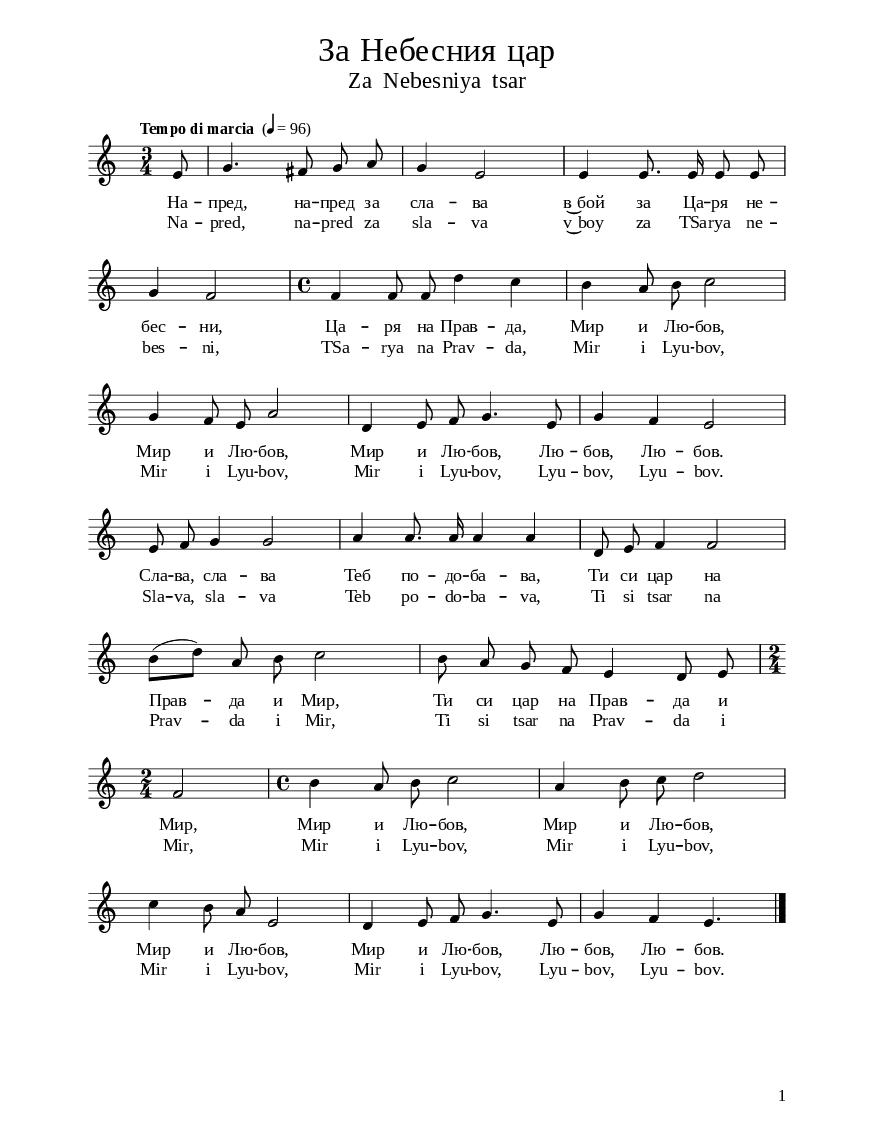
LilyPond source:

\version "2.22.0"

\paper {
  #(set-paper-size "a5")
}

\bookpart {
  \paper {
    print-all-headers = ##t
    print-page-number = ##t
    print-first-page-number = ##t

    % put page numbers on the bottom
    oddHeaderMarkup = \markup ""
    evenHeaderMarkup = \markup ""
    oddFooterMarkup = \markup
    \fill-line {
      ""
      \on-the-fly #print-page-number-check-first \fromproperty #'page:page-number-string
    }
    evenFooterMarkup = \markup
    \fill-line {
      \on-the-fly #print-page-number-check-first \fromproperty #'page:page-number-string
      ""
    }

    left-margin = 1.5\cm
    right-margin = 1.5\cm
    top-margin = 1.6\cm
    bottom-margin = 1.2\cm
    ragged-bottom = ##t % do not spread the staves to fill the whole vertical space

    % change lyrics and titles font (affects notes also)
    fonts =
    #(make-pango-font-tree
      "Times New Roman"
      "DejaVu Sans"
      "DejaVu Sans Mono"
      (/ (* staff-height pt) 3.6))

    % change distance between staves
    system-system-spacing =
    #'((basic-distance . 12)
       (minimum-distance . 6)
       (padding . 1)
       (stretchability . 12))
  }

  \header {
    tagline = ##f
  }

  \score{
    \layout {
      indent = 0.0\cm % remove first line indentation
      %ragged-last = ##t % do not spread last line to fill the whole space
      \context {
        \Score
        \omit BarNumber %remove bar numbers
      } % context

      \context {
        % change staff size
        \Staff
        fontSize = #+0 % affects notes size only
        \override StaffSymbol #'staff-space = #(magstep -3)
        \override StaffSymbol #'thickness = #0.5
        \override BarLine #'hair-thickness = #1
        %\override StaffSymbol #'ledger-line-thickness = #'(0 . 0)
      }

      \context {
        % adjust space between staff and lyrics and between the two lyric lines
        \Lyrics
        \override VerticalAxisGroup.nonstaff-relatedstaff-spacing = #'((basic-distance . 4.5))
        \override VerticalAxisGroup.nonstaff-nonstaff-spacing = #'((minimum-distance . 2))
      }
    } % layout

    \new Voice \absolute  {
      \clef treble
      \key c \major
      \time 3/4
      \tempo \markup {
        % make tempo note smaller
        \concat {
          "Tempo di marcia " \normal-text { " (" }
          \teeny \general-align #Y #DOWN \note {4} #0.8
          \normal-text { " = 96)" }
        }
      }
      \partial 8
      \autoBeamOff

      e'8 | g'4. fis'8 g' a ' | g'4 e'2 | e'4 e'8. e'16 e'8 e' | \break

      g'4 f'2 | \time 4/4  f'4 f'8 f' d''4 c'' | b'4 a'8 b' c''2 \break |

      g'4 f'8 e' a'2 | d'4 e'8 f' g'4. e'8 | g'4 f' e'2 \break |

      e'8 f' g'4 g'2 | a'4 a'8. a'16 a'4 a' | d'8 e' f'4 f'2 \break |

      b'8 ([ d'' ]) a' b' c''2 | b'8 a' g' f' e'4 d'8 e' \break |

      \time 2/4  f'2 |  \time 4/4  b'4 a'8 b' c''2 |  a'4 b'8 c'' d''2 \break |

      c''4 b'8 a' e'2 | d'4 e'8 f' g'4. e'8 |  g'4 f' e'4. \bar "|."
    }

    \addlyrics {
      На -- пред,
      на -- пред за сла -- ва в~бой за Ца -- ря не --
      бес -- ни, Ца -- ря на Прав -- да, Мир и Лю --
      бов, Мир и Лю -- бов, Мир и Лю -- бов, Лю --
      бов, Лю -- бов. Сла -- ва, сла -- ва Теб по --
      до -- ба -- ва, Ти си цар на Прав -- да и Мир,
      Ти си цар на Прав -- да и Мир, Мир и Лю --
      бов, Мир и Лю -- бов, Мир и Лю -- бов, Мир и
      Лю -- бов, Лю -- бов, Лю -- бов.}
      \addlyrics {
        Na -- pred,
        na -- pred za sla -- va v~boy za TSa -- rya ne --
        bes -- ni, TSa -- rya na Prav -- da, Mir i Lyu --
        bov, Mir i Lyu -- bov, Mir i Lyu -- bov, Lyu --
        bov, Lyu -- bov. Sla -- va, sla -- va Teb po --
        do -- ba -- va, Ti si tsar na Prav -- da i Mir,
        Ti si tsar na Prav -- da i Mir, Mir i Lyu --
        bov, Mir i Lyu -- bov, Mir i Lyu -- bov, Mir i
        Lyu -- bov, Lyu -- bov, Lyu -- bov.}

        \header {
          title = \markup \column \normal-text \fontsize #2.5 {
            \center-align
            \line { За Небесния цар }
            \vspace #-0.6
            \center-align
            \line \fontsize #-3 { Za Nebesniya tsar}
            \vspace #-0.8
            \center-align
            \line \fontsize #-3 { " " }
          }
        }

        \midi{}

      } % score

      \pageBreak

      \markup \fontsize #+2.5 {
        \hspace #1
        \override #'(baseline-skip . 2.4) % affects space between column lines
        \column {

        }

        \hspace #5
        \override #'(baseline-skip . 2.4)
        \column {

        } %column
      } % markup



      % include foreign translation(s) of the song
      \version "2.22.0"

\markup \fill-line { \fontsize #6 "An den himmlischen König" }
\markup \null
\markup \null
\markup \fontsize #+2.5 {
  \hspace #10
  \override #'(baseline-skip . 2)





  \column {

    \line { " " }

    \line { " "Vorwärts, vorwärts zum Ruhm,}

    \line { " "in den Kampf für den himmlischen König, }

    \line { " "der König der Gerechtigkeit,}

    \line { " "des Friedens und der Liebe}

    \line { " "des Friedens und der Liebe}

    \line { " "des Friedens und der Liebe!}

    \line { " "Der Ruhm, der Ruhm gebührt Dir;}

    \line { " "Du bist der König der Gerechtigkeit und des Friedens,}

    \line { " "Du bist der König der Gerechtigkeit und des Friedens,}

    \line { " "des Friedens und der Liebe}

    \line { " "des Friedens und der Liebe}

    \line { " "des Friedens und der Liebe}

    \line { " "des Friedens und der Liebe}

    \line { " "der Liebe, der Liebe.}

  }
}


    } % bookpart
